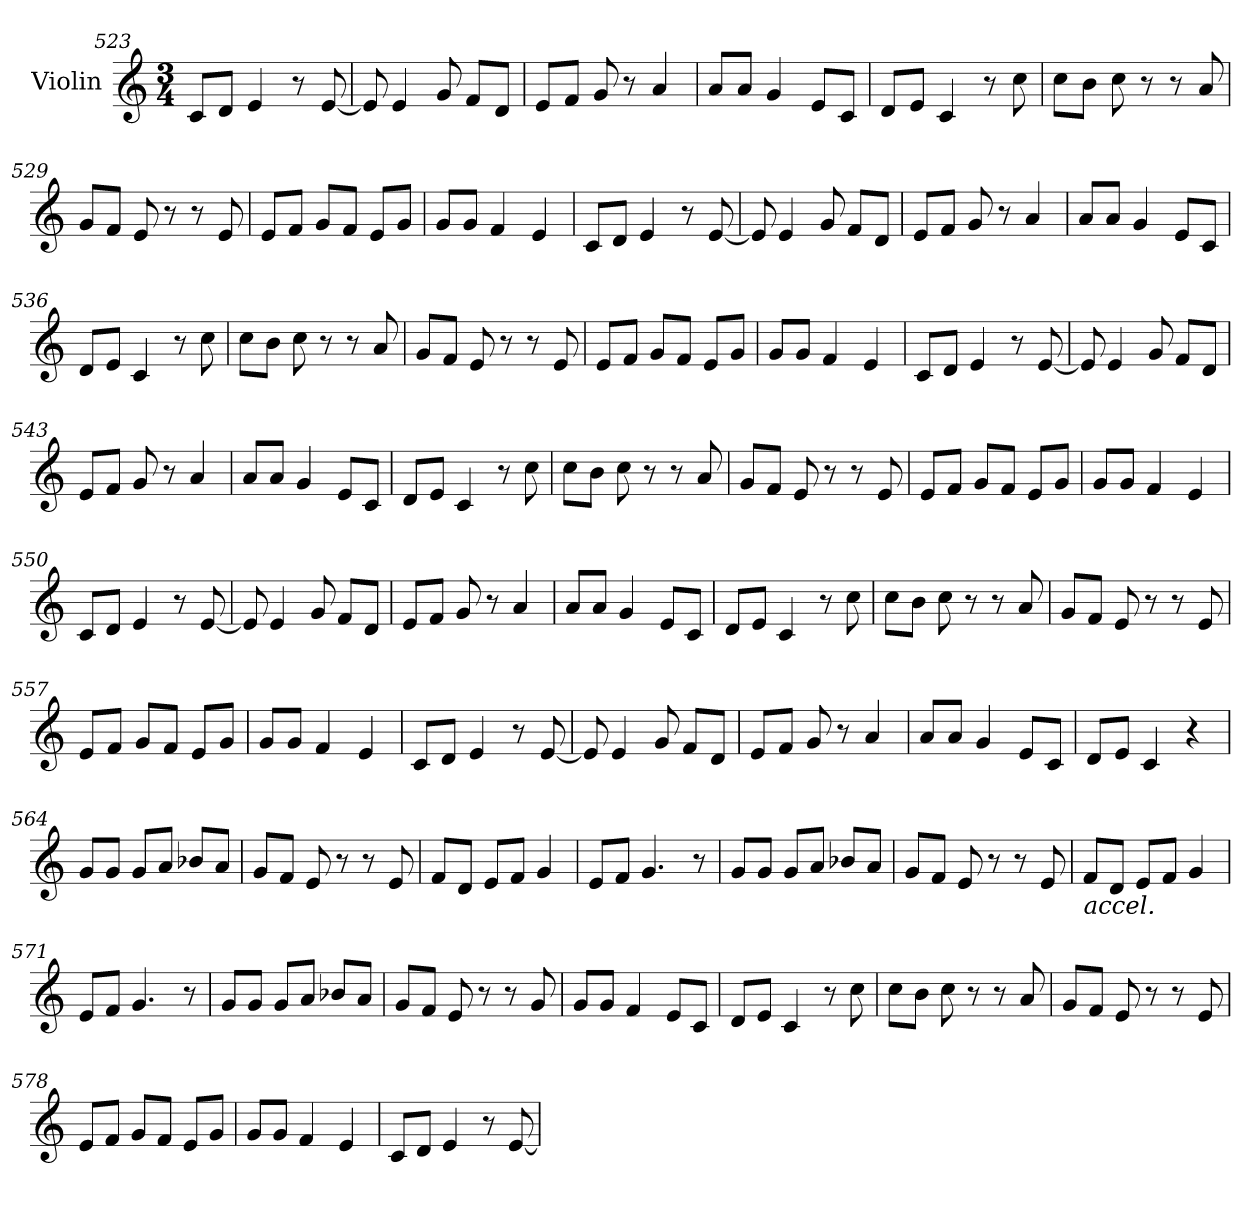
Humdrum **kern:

**kern
*part1
*staff1
*I"Violin
*clefG2
*k[]
*M3/4
=523
8c/L
8d/J
4e/
8r
[8e/
=524
8e/]
4e/
8g/
8f/L
8d/J
=525
8e/L
8f/J
8g/
8r
4a/
=526
8a/L
8a/J
4g/
8e/L
8c/J
=527
8d/L
8e/J
4c/
8r
8cc\
!!LO:LB:g=z
=528
8cc\L
8b\J
8cc\
8r
8r
8a/
=529
8g/L
8f/J
8e/
8r
8r
8e/
=530
8e/L
8f/J
8g/L
8f/J
8e/L
8g/J
!!LO:LB:g=z
=531
8g/L
8g/J
4f/
4e/
=532
8c/L
8d/J
4e/
8r
[8e/
=533
8e/]
4e/
8g/
8f/L
8d/J
=534
8e/L
8f/J
8g/
8r
4a/
=535
8a/L
8a/J
4g/
8e/L
8c/J
=536
8d/L
8e/J
4c/
8r
8cc\
!!LO:LB:g=z
=537
8cc\L
8b\J
8cc\
8r
8r
8a/
=538
8g/L
8f/J
8e/
8r
8r
8e/
=539
8e/L
8f/J
8g/L
8f/J
8e/L
8g/J
!!LO:PB:g=z
=540
8g/L
8g/J
4f/
4e/
=541
8c/L
8d/J
4e/
8r
[8e/
=542
8e/]
4e/
8g/
8f/L
8d/J
=543
8e/L
8f/J
8g/
8r
4a/
=544
8a/L
8a/J
4g/
8e/L
8c/J
=545
8d/L
8e/J
4c/
8r
8cc\
!!LO:LB:g=z
=546
8cc\L
8b\J
8cc\
8r
8r
8a/
=547
8g/L
8f/J
8e/
8r
8r
8e/
=548
8e/L
8f/J
8g/L
8f/J
8e/L
8g/J
!!LO:LB:g=z
=549
8g/L
8g/J
4f/
4e/
=550
8c/L
8d/J
4e/
8r
[8e/
=551
8e/]
4e/
8g/
8f/L
8d/J
=552
8e/L
8f/J
8g/
8r
4a/
=553
8a/L
8a/J
4g/
8e/L
8c/J
=554
8d/L
8e/J
4c/
8r
8cc\
!!LO:LB:g=z
=555
8cc\L
8b\J
8cc\
8r
8r
8a/
=556
8g/L
8f/J
8e/
8r
8r
8e/
=557
8e/L
8f/J
8g/L
8f/J
8e/L
8g/J
!!LO:LB:g=z
=558
8g/L
8g/J
4f/
4e/
=559
8c/L
8d/J
4e/
8r
[8e/
=560
8e/]
4e/
8g/
8f/L
8d/J
=561
8e/L
8f/J
8g/
8r
4a/
=562
8a/L
8a/J
4g/
8e/L
8c/J
=563
8d/L
8e/J
4c/
4r
!!LO:LB:g=z
=564
8g/L
8g/J
8g/L
8a/J
8b-X/L
8a/J
=565
8g/L
8f/J
8e/
8r
8r
8e/
=566
8f/L
8d/J
8e/L
8f/J
4g/
=567
8e/L
8f/J
4.g/
8r
=568
8g/L
8g/J
8g/L
8a/J
8b-X/L
8a/J
=569
8g/L
8f/J
8e/
8r
8r
8e/
!!LO:LB:g=z
=570
!LO:TX:b:i:t=accel.
8f/L
8d/J
8e/L
8f/J
4g/
=571
8e/L
8f/J
4.g/
8r
=572
8g/L
8g/J
8g/L
8a/J
8b-X/L
8a/J
=573
8g/L
8f/J
8e/
8r
8r
8g/
=574
8g/L
8g/J
4f/
8e/L
8c/J
=575
8d/L
8e/J
4c/
8r
8cc\
!!LO:LB:g=z
=576
8cc\L
8b\J
8cc\
8r
8r
8a/
=577
8g/L
8f/J
8e/
8r
8r
8e/
=578
8e/L
8f/J
8g/L
8f/J
8e/L
8g/J
!!LO:PB:g=z
=579
8g/L
8g/J
4f/
4e/
=580
8c/L
8d/J
4e/
8r
[8e/
=
*-
